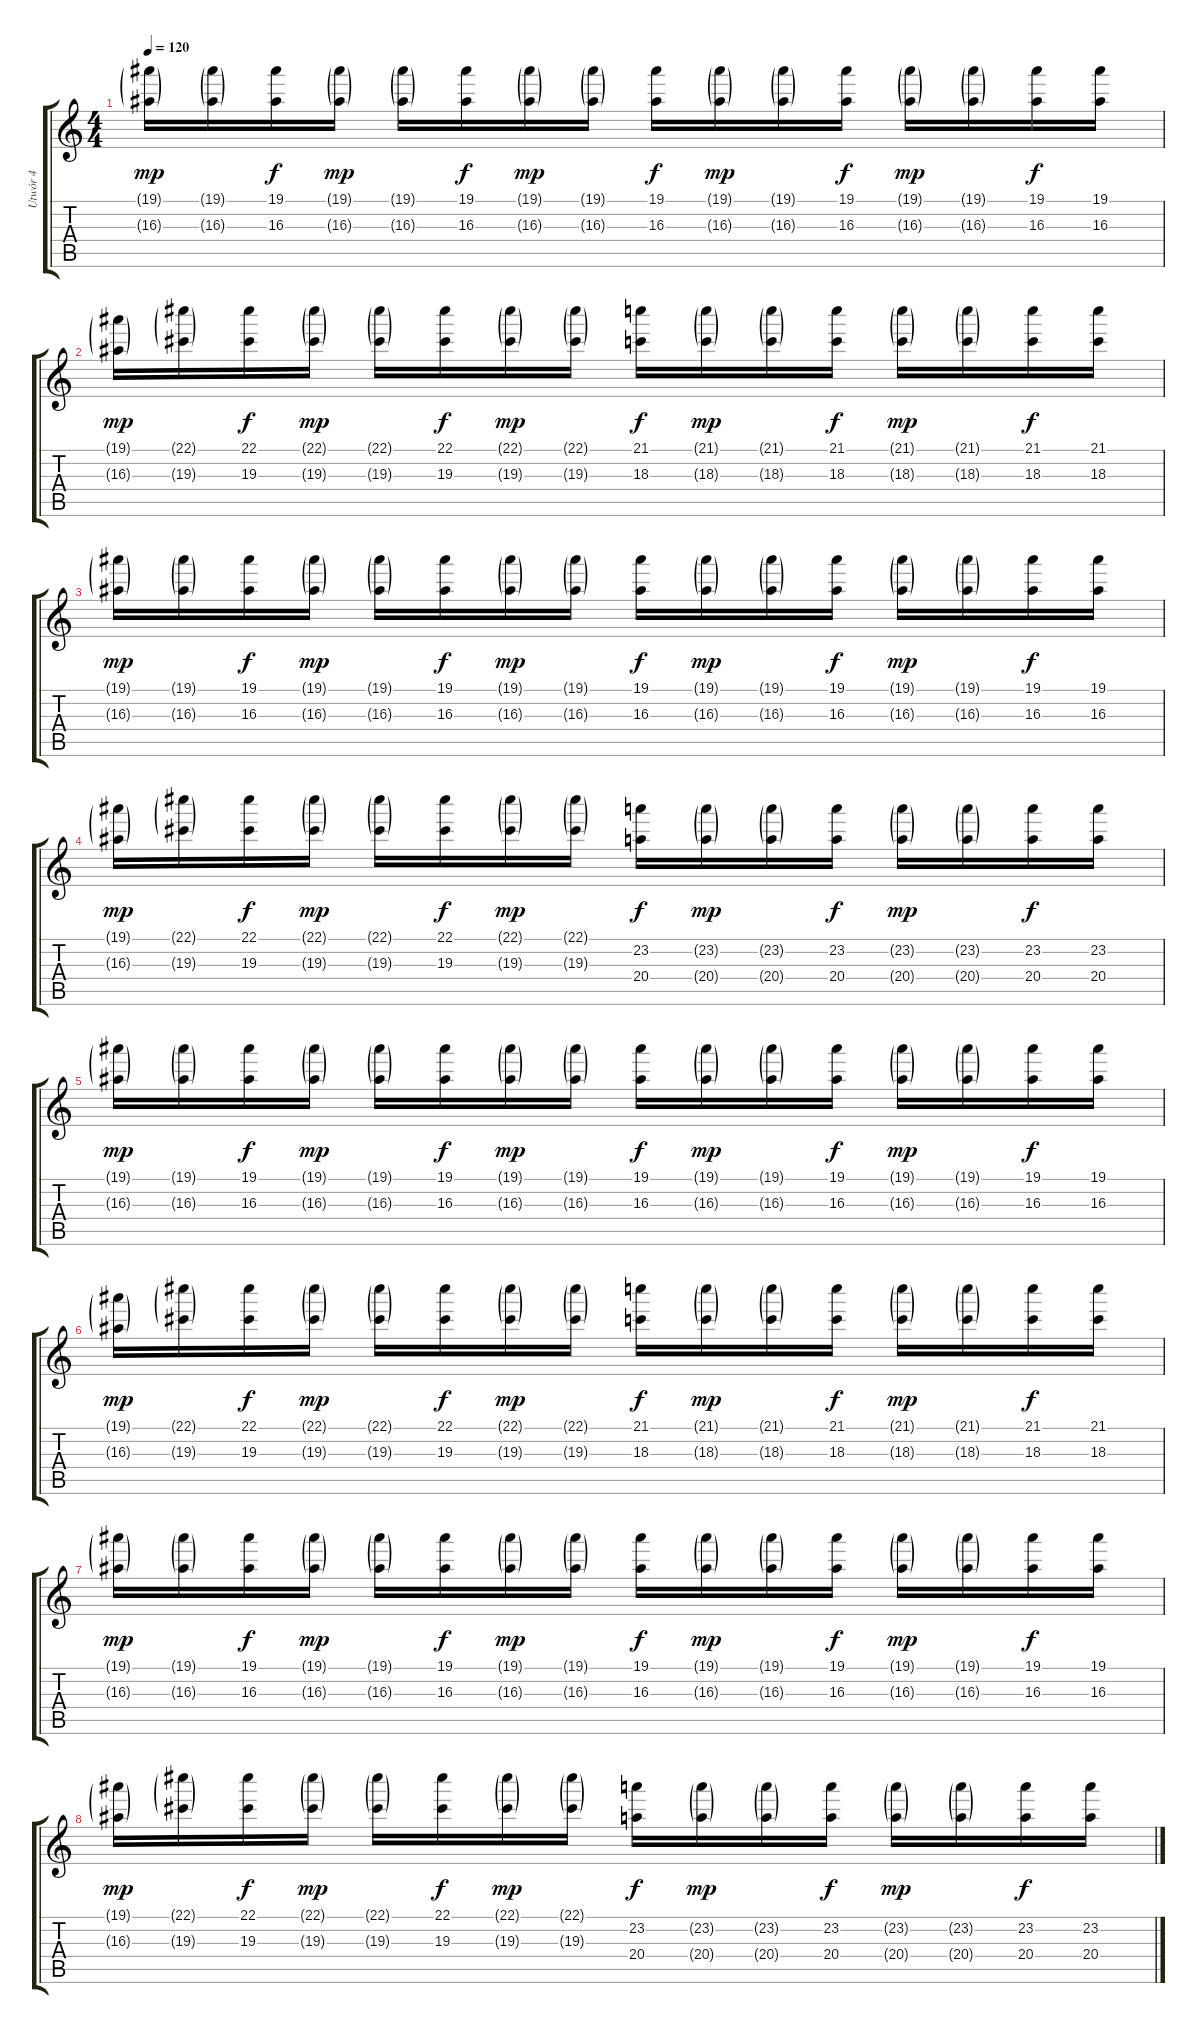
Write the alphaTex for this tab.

\track ("Utwór 4" "Utwór 4") {instrument lead5charang}
\staff {score tabs}
\tuning (Eb5 Bb4 Gb4 Db4 Ab3 Eb3) {hide}
\ts (4 4)
\tempo 120
\clef g2
\ks c
(19.1{g} 16.3{g}).16{dy mp} (19.1{g} 16.3{g}).16 (19.1 16.3).16{dy f} (19.1{g} 16.3{g}).16{dy mp} (19.1{g} 16.3{g}).16 (19.1 16.3).16{dy f} (19.1{g} 16.3{g}).16{dy mp} (19.1{g} 16.3{g}).16 (19.1 16.3).16{dy f} (19.1{g} 16.3{g}).16{dy mp} (19.1{g} 16.3{g}).16 (19.1 16.3).16{dy f} (19.1{g} 16.3{g}).16{dy mp} (19.1{g} 16.3{g}).16 (19.1 16.3).16{dy f} (19.1 16.3).16 |
(19.1{g} 16.3{g}).16{dy mp} (22.1{g} 19.3{g}).16 (22.1 19.3).16{dy f} (22.1{g} 19.3{g}).16{dy mp} (22.1{g} 19.3{g}).16 (22.1 19.3).16{dy f} (22.1{g} 19.3{g}).16{dy mp} (22.1{g} 19.3{g}).16 (21.1 18.3).16{dy f} (21.1{g} 18.3{g}).16{dy mp} (21.1{g} 18.3{g}).16 (21.1 18.3).16{dy f} (21.1{g} 18.3{g}).16{dy mp} (21.1{g} 18.3{g}).16 (21.1 18.3).16{dy f} (21.1 18.3).16 |
(19.1{g} 16.3{g}).16{dy mp} (19.1{g} 16.3{g}).16 (19.1 16.3).16{dy f} (19.1{g} 16.3{g}).16{dy mp} (19.1{g} 16.3{g}).16 (19.1 16.3).16{dy f} (19.1{g} 16.3{g}).16{dy mp} (19.1{g} 16.3{g}).16 (19.1 16.3).16{dy f} (19.1{g} 16.3{g}).16{dy mp} (19.1{g} 16.3{g}).16 (19.1 16.3).16{dy f} (19.1{g} 16.3{g}).16{dy mp} (19.1{g} 16.3{g}).16 (19.1 16.3).16{dy f} (19.1 16.3).16 |
(19.1{g} 16.3{g}).16{dy mp} (22.1{g} 19.3{g}).16 (22.1 19.3).16{dy f} (22.1{g} 19.3{g}).16{dy mp} (22.1{g} 19.3{g}).16 (22.1 19.3).16{dy f} (22.1{g} 19.3{g}).16{dy mp} (22.1{g} 19.3{g}).16 (23.2 20.4).16{dy f} (23.2{g} 20.4{g}).16{dy mp} (23.2{g} 20.4{g}).16 (23.2 20.4).16{dy f} (23.2{g} 20.4{g}).16{dy mp} (23.2{g} 20.4{g}).16 (23.2 20.4).16{dy f} (23.2 20.4).16 |
(19.1{g} 16.3{g}).16{dy mp} (19.1{g} 16.3{g}).16 (19.1 16.3).16{dy f} (19.1{g} 16.3{g}).16{dy mp} (19.1{g} 16.3{g}).16 (19.1 16.3).16{dy f} (19.1{g} 16.3{g}).16{dy mp} (19.1{g} 16.3{g}).16 (19.1 16.3).16{dy f} (19.1{g} 16.3{g}).16{dy mp} (19.1{g} 16.3{g}).16 (19.1 16.3).16{dy f} (19.1{g} 16.3{g}).16{dy mp} (19.1{g} 16.3{g}).16 (19.1 16.3).16{dy f} (19.1 16.3).16 |
(19.1{g} 16.3{g}).16{dy mp} (22.1{g} 19.3{g}).16 (22.1 19.3).16{dy f} (22.1{g} 19.3{g}).16{dy mp} (22.1{g} 19.3{g}).16 (22.1 19.3).16{dy f} (22.1{g} 19.3{g}).16{dy mp} (22.1{g} 19.3{g}).16 (21.1 18.3).16{dy f} (21.1{g} 18.3{g}).16{dy mp} (21.1{g} 18.3{g}).16 (21.1 18.3).16{dy f} (21.1{g} 18.3{g}).16{dy mp} (21.1{g} 18.3{g}).16 (21.1 18.3).16{dy f} (21.1 18.3).16 |
(19.1{g} 16.3{g}).16{dy mp} (19.1{g} 16.3{g}).16 (19.1 16.3).16{dy f} (19.1{g} 16.3{g}).16{dy mp} (19.1{g} 16.3{g}).16 (19.1 16.3).16{dy f} (19.1{g} 16.3{g}).16{dy mp} (19.1{g} 16.3{g}).16 (19.1 16.3).16{dy f} (19.1{g} 16.3{g}).16{dy mp} (19.1{g} 16.3{g}).16 (19.1 16.3).16{dy f} (19.1{g} 16.3{g}).16{dy mp} (19.1{g} 16.3{g}).16 (19.1 16.3).16{dy f} (19.1 16.3).16 |
(19.1{g} 16.3{g}).16{dy mp} (22.1{g} 19.3{g}).16 (22.1 19.3).16{dy f} (22.1{g} 19.3{g}).16{dy mp} (22.1{g} 19.3{g}).16 (22.1 19.3).16{dy f} (22.1{g} 19.3{g}).16{dy mp} (22.1{g} 19.3{g}).16 (23.2 20.4).16{dy f} (23.2{g} 20.4{g}).16{dy mp} (23.2{g} 20.4{g}).16 (23.2 20.4).16{dy f} (23.2{g} 20.4{g}).16{dy mp} (23.2{g} 20.4{g}).16 (23.2 20.4).16{dy f} (23.2 20.4).16
